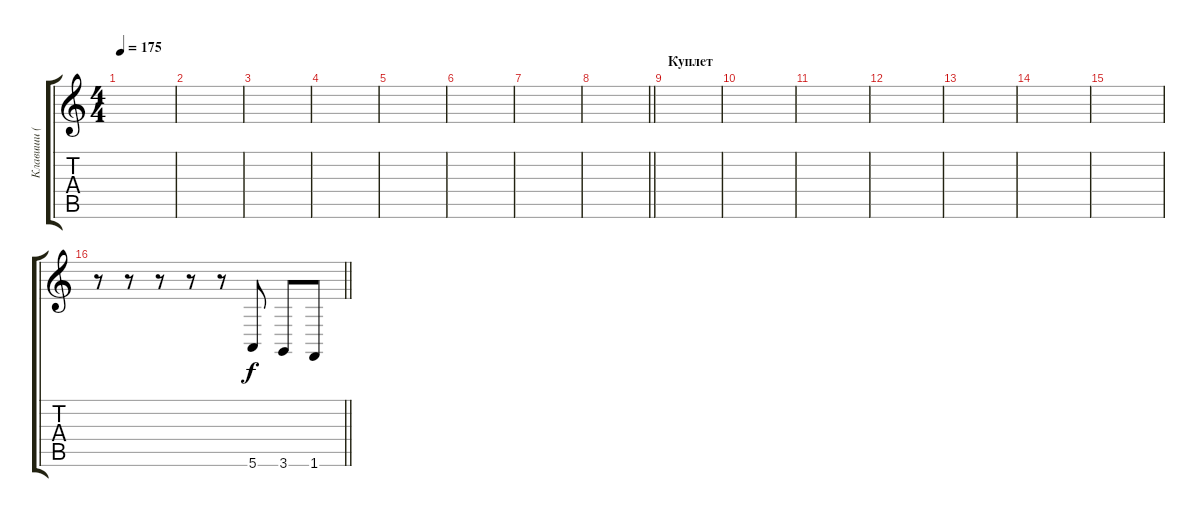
\track ("Клавиши ( Рояль ) Левая   Рука" "Клавиши ( ") {instrument acousticgrandpiano}
\staff {score tabs}
\tuning (E4 B3 G3 D3 A2 E2) {hide}
\ts (4 4)
\section ("" "")
\tempo 175
\clef g2
\ks c
|
|
|
|
|
|
|
\barLineRight lightlight
|
\section ("" "Куплет")
|
|
|
|
|
|
|
\barLineRight lightlight
r.8 r.8 r.8 r.8 r.8 5.6.8 3.6.8 1.6.8
